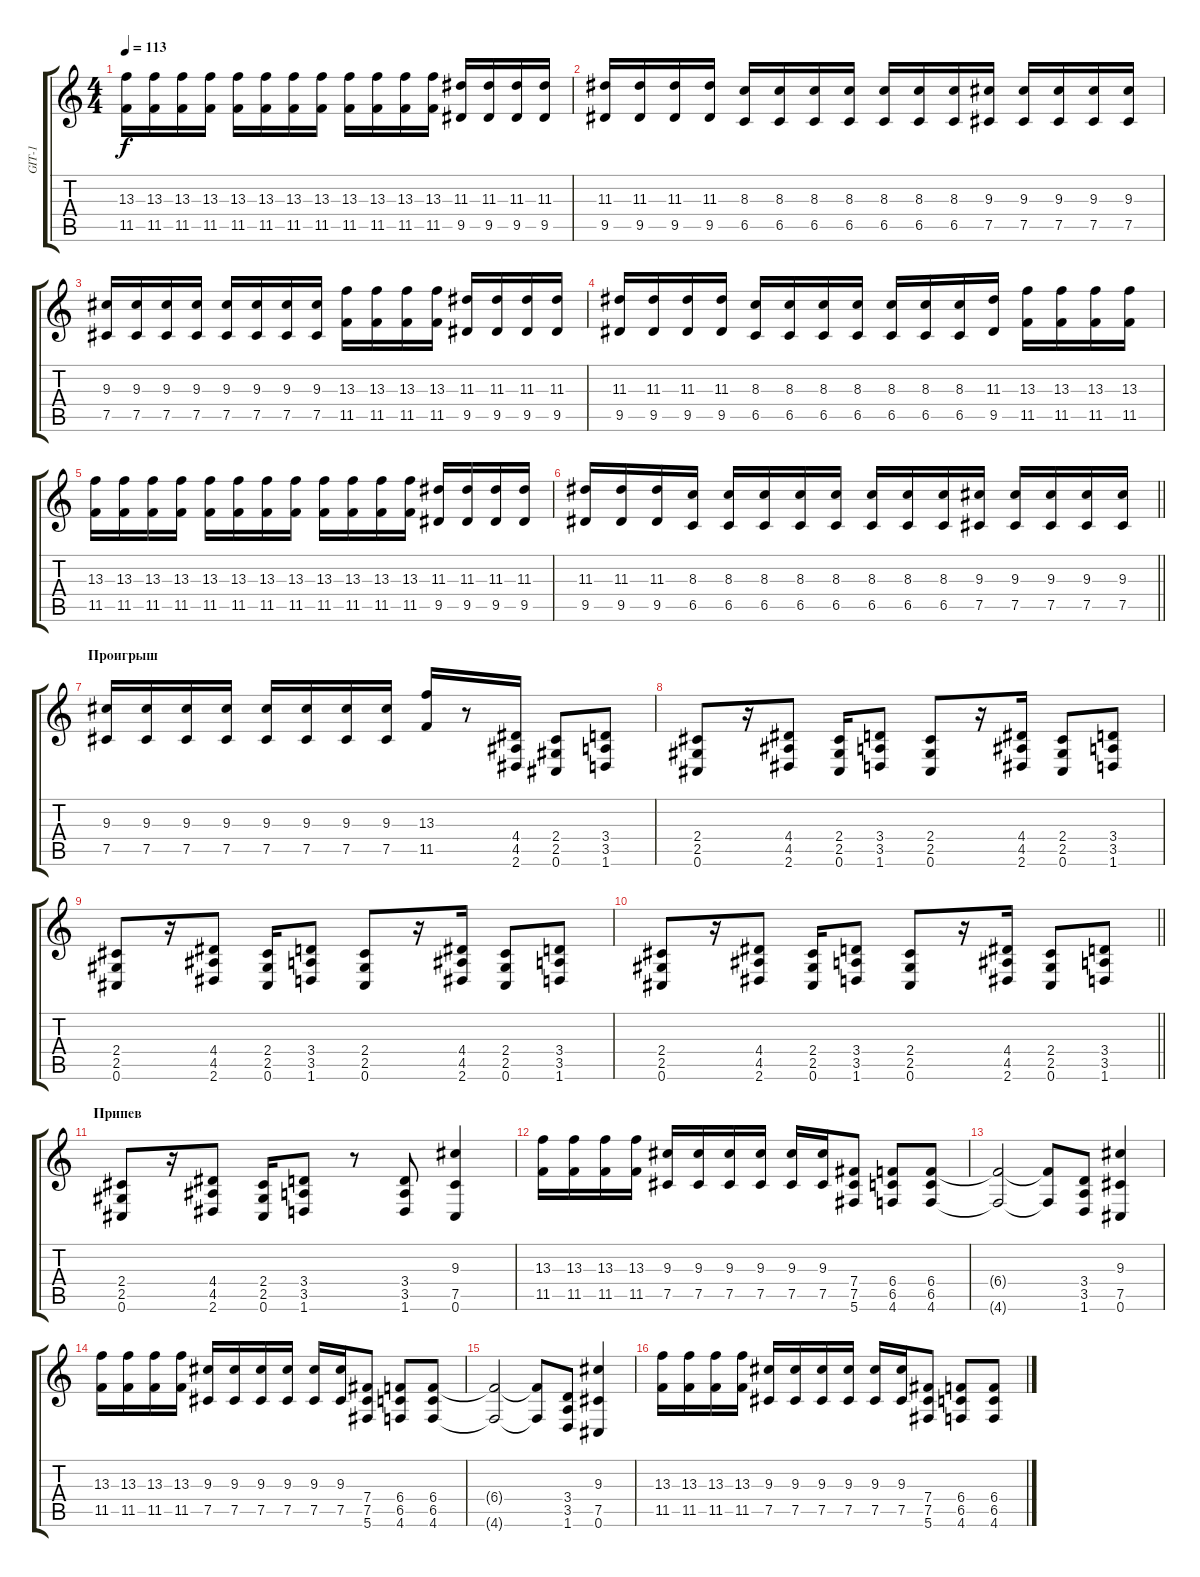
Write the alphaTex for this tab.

\track ("GIT-1" "GIT-1") {instrument distortionguitar}
\staff {score tabs}
\tuning (Db4 Ab3 E3 B2 Gb2 Db2) {hide}
\ts (4 4)
\tempo 113
\clef g2
\ks c
(13.3 11.5).16{dy f} (13.3 11.5).16 (13.3 11.5).16 (13.3 11.5).16 (13.3 11.5).16 (13.3 11.5).16 (13.3 11.5).16 (13.3 11.5).16 (13.3 11.5).16 (13.3 11.5).16 (13.3 11.5).16 (13.3 11.5).16 (11.3 9.5).16 (11.3 9.5).16 (11.3 9.5).16 (11.3 9.5).16 |
(11.3 9.5).16 (11.3 9.5).16 (11.3 9.5).16 (11.3 9.5).16 (8.3 6.5).16 (8.3 6.5).16 (8.3 6.5).16 (8.3 6.5).16 (8.3 6.5).16 (8.3 6.5).16 (8.3 6.5).16 (9.3 7.5).16 (9.3 7.5).16 (9.3 7.5).16 (9.3 7.5).16 (9.3 7.5).16 |
(9.3 7.5).16 (9.3 7.5).16 (9.3 7.5).16 (9.3 7.5).16 (9.3 7.5).16 (9.3 7.5).16 (9.3 7.5).16 (9.3 7.5).16 (13.3 11.5).16 (13.3 11.5).16 (13.3 11.5).16 (13.3 11.5).16 (11.3 9.5).16 (11.3 9.5).16 (11.3 9.5).16 (11.3 9.5).16 |
(11.3 9.5).16 (11.3 9.5).16 (11.3 9.5).16 (11.3 9.5).16 (8.3 6.5).16 (8.3 6.5).16 (8.3 6.5).16 (8.3 6.5).16 (8.3 6.5).16 (8.3 6.5).16 (8.3 6.5).16 (11.3 9.5).16 (13.3 11.5).16 (13.3 11.5).16 (13.3 11.5).16 (13.3 11.5).16 |
(13.3 11.5).16 (13.3 11.5).16 (13.3 11.5).16 (13.3 11.5).16 (13.3 11.5).16 (13.3 11.5).16 (13.3 11.5).16 (13.3 11.5).16 (13.3 11.5).16 (13.3 11.5).16 (13.3 11.5).16 (13.3 11.5).16 (11.3 9.5).16 (11.3 9.5).16 (11.3 9.5).16 (11.3 9.5).16 |
\barLineRight lightlight
(11.3 9.5).16 (11.3 9.5).16 (11.3 9.5).16 (8.3 6.5).16 (8.3 6.5).16 (8.3 6.5).16 (8.3 6.5).16 (8.3 6.5).16 (8.3 6.5).16 (8.3 6.5).16 (8.3 6.5).16 (9.3 7.5).16 (9.3 7.5).16 (9.3 7.5).16 (9.3 7.5).16 (9.3 7.5).16 |
\section ("" "Проигрыш")
(9.3 7.5).16 (9.3 7.5).16 (9.3 7.5).16 (9.3 7.5).16 (9.3 7.5).16 (9.3 7.5).16 (9.3 7.5).16 (9.3 7.5).16 (13.3 11.5).16 r.8 (4.4 4.5 2.6).16 (2.4 2.5 0.6).8 (3.4 3.5 1.6).8 |
(2.4 2.5 0.6).8 r.16 (4.4 4.5 2.6).8 (2.4 2.5 0.6).16 (3.4 3.5 1.6).8 (2.4 2.5 0.6).8 r.16 (4.4 4.5 2.6).16 (2.4 2.5 0.6).8 (3.4 3.5 1.6).8 |
(2.4 2.5 0.6).8 r.16 (4.4 4.5 2.6).8 (2.4 2.5 0.6).16 (3.4 3.5 1.6).8 (2.4 2.5 0.6).8 r.16 (4.4 4.5 2.6).16 (2.4 2.5 0.6).8 (3.4 3.5 1.6).8 |
\barLineRight lightlight
(2.4 2.5 0.6).8 r.16 (4.4 4.5 2.6).8 (2.4 2.5 0.6).16 (3.4 3.5 1.6).8 (2.4 2.5 0.6).8 r.16 (4.4 4.5 2.6).16 (2.4 2.5 0.6).8 (3.4 3.5 1.6).8 |
\section ("" "Припев")
(2.4 2.5 0.6).8 r.16 (4.4 4.5 2.6).8 (2.4 2.5 0.6).16 (3.4 3.5 1.6).8 r.8 (3.4 3.5 1.6).8 (9.3 7.5 0.6).4 |
(13.3 11.5).16 (13.3 11.5).16 (13.3 11.5).16 (13.3 11.5).16 (9.3 7.5).16 (9.3 7.5).16 (9.3 7.5).16 (9.3 7.5).16 (9.3 7.5).16 (9.3 7.5).16 (7.4 7.5 5.6).8 (6.4 6.5 4.6).8 (6.4 6.5 4.6).8 |
(6.4{t} 4.6{t}).2 (6.4{t} 4.6{t}).8 (3.4 3.5 1.6).8 (9.3 7.5 0.6).4 |
(13.3 11.5).16 (13.3 11.5).16 (13.3 11.5).16 (13.3 11.5).16 (9.3 7.5).16 (9.3 7.5).16 (9.3 7.5).16 (9.3 7.5).16 (9.3 7.5).16 (9.3 7.5).16 (7.4 7.5 5.6).8 (6.4 6.5 4.6).8 (6.4 6.5 4.6).8 |
(6.4{t} 4.6{t}).2 (6.4{t} 4.6{t}).8 (3.4 3.5 1.6).8 (9.3 7.5 0.6).4 |
(13.3 11.5).16 (13.3 11.5).16 (13.3 11.5).16 (13.3 11.5).16 (9.3 7.5).16 (9.3 7.5).16 (9.3 7.5).16 (9.3 7.5).16 (9.3 7.5).16 (9.3 7.5).16 (7.4 7.5 5.6).8 (6.4 6.5 4.6).8 (6.4 6.5 4.6).8
